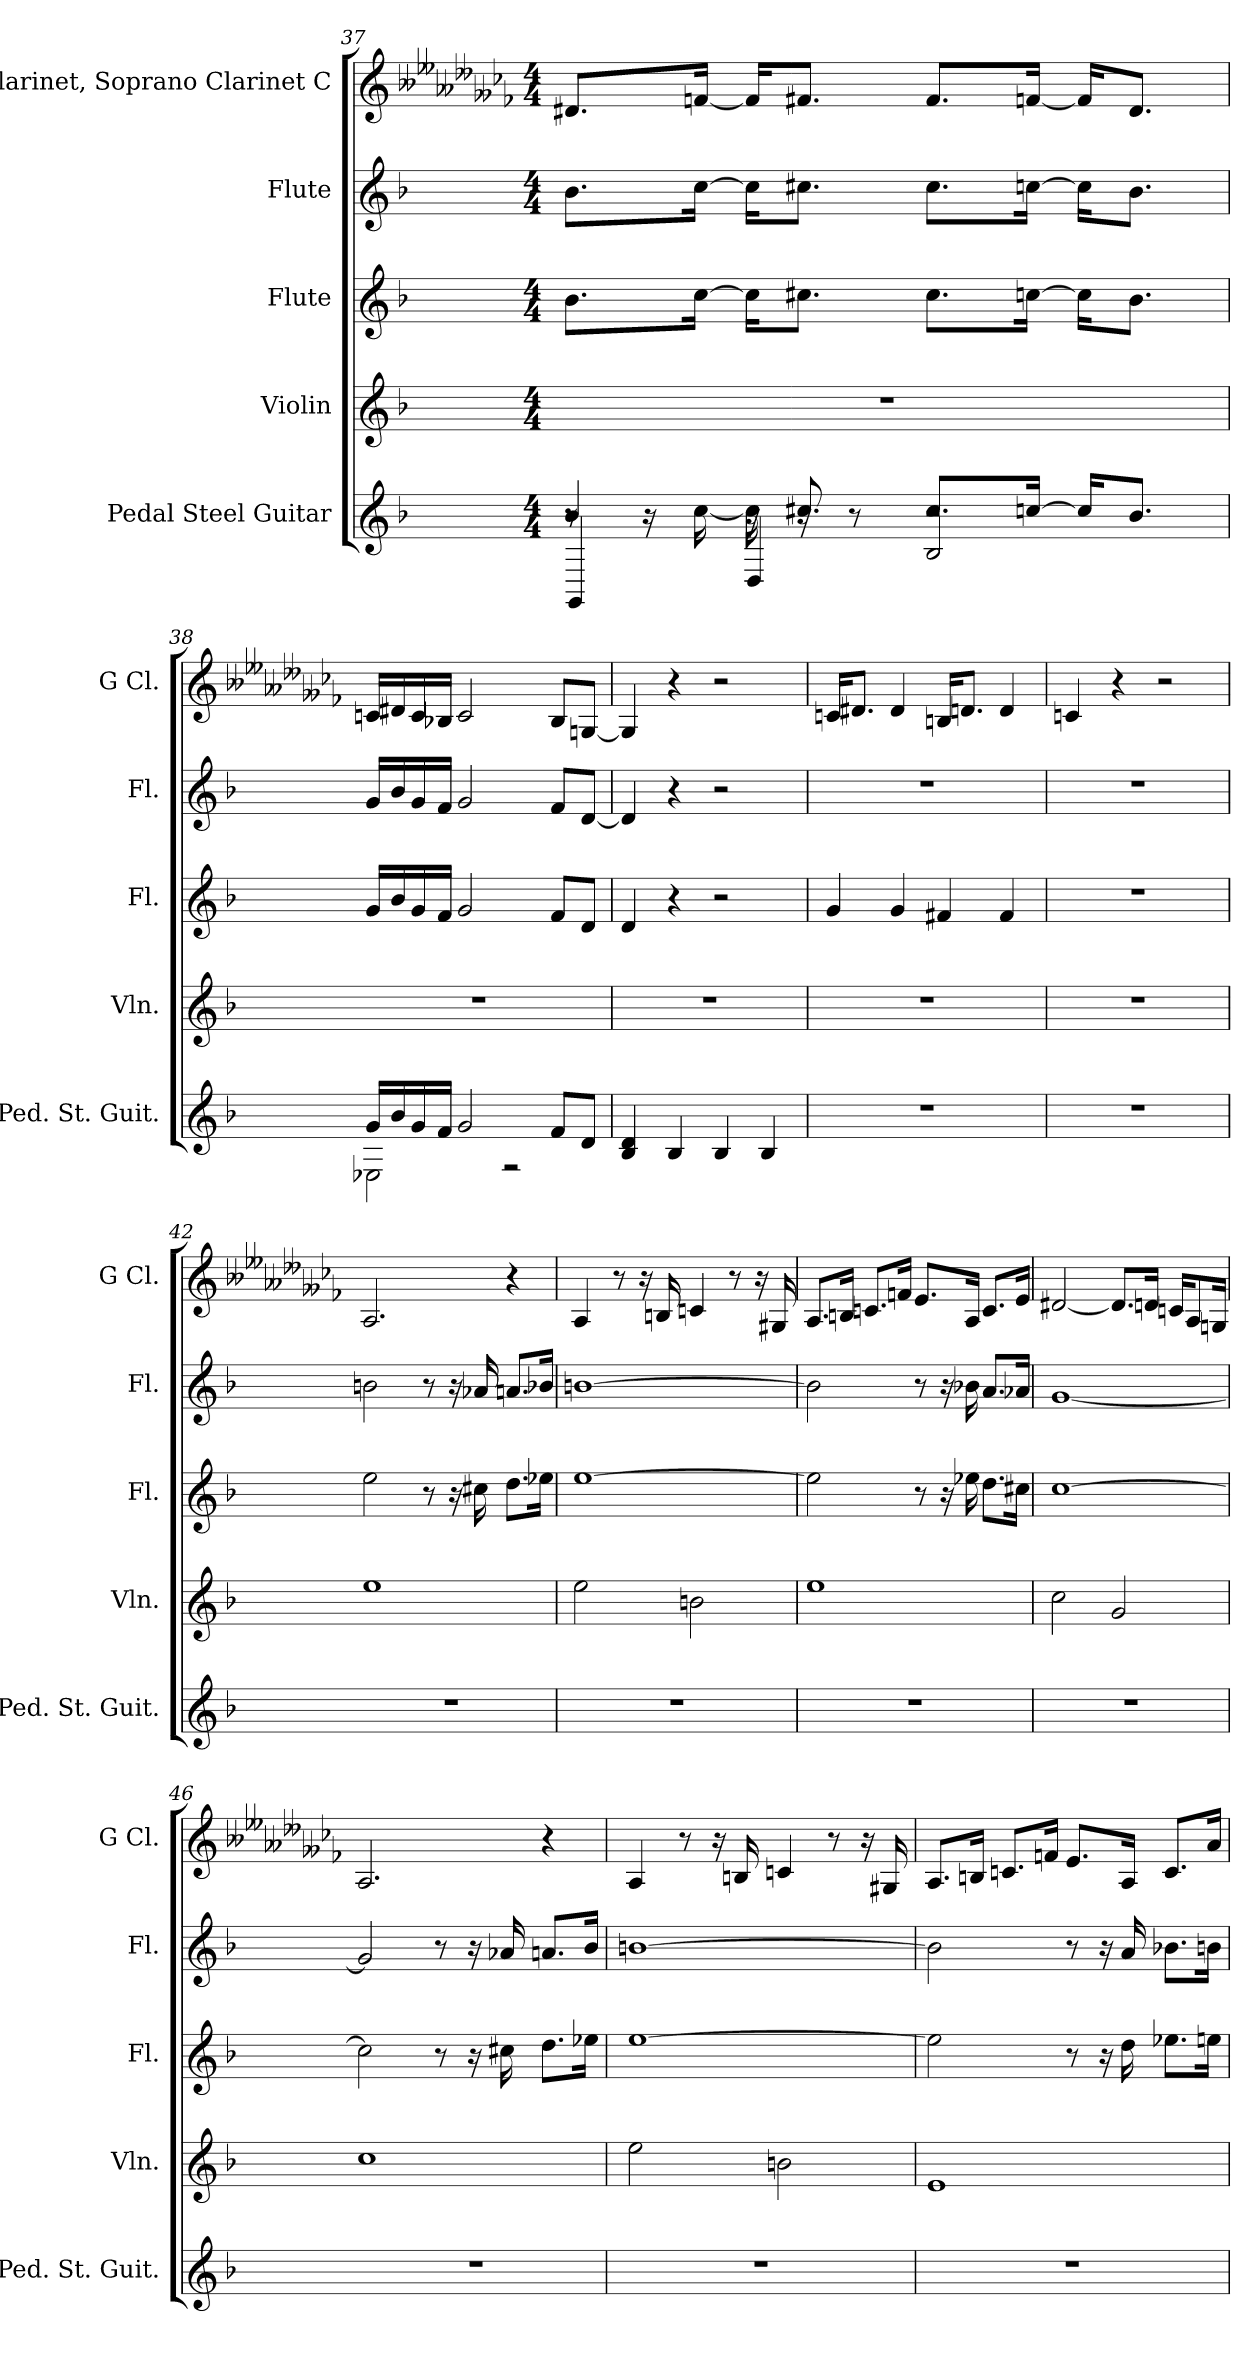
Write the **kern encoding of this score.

**kern	**kern	**kern	**kern	**kern
*part5	*part4	*part3	*part2	*part1
*staff5	*staff4	*staff3	*staff2	*staff1
*I"Pedal Steel Guitar	*I"Violin	*I"Flute	*I"Flute	*I"G Clarinet, Soprano Clarinet C
*I'Ped. St. Guit.	*I'Vln.	*I'Fl.	*I'Fl.	*I'G Cl.
!!LO:PB:g=z
*clefG2	*clefG2	*clefG2	*clefG2	*clefG2
*	*	*	*	*ITrd2c5
*k[b-]	*k[b-]	*k[b-]	*k[b-]	*k[b--e--a--d--g--c-f-]
*M4/4	*M4/4	*M4/4	*M4/4	*M4/4
=37	=37	=37	=37	=37
*^	*	*	*	*
*	*^	*	*	*	*
4b-/	8r	4GG/	1r	8.b-\L	8.b-\L	8.B-X/L
.	16r	.	.	.	.	.
.	[16cc\	.	.	[16cc\Jk	[16cc\Jk	[16d--/Jk
16r	16cc\]	4D/	.	16cc\KL]	16cc\KL]	16d--/KL]
8.cc#X/	16r	.	.	8.cc#X\J	8.cc#X\J	8.d-X/J
.	8r	.	.	.	.	.
8.cc#/L	2r	2B-/	.	8.cc#\L	8.cc#\L	8.d-/L
[16ccn/Jk	.	.	.	[16ccn\Jk	[16ccn\Jk	[16d--X/Jk
16cc/KL]	.	.	.	16cc\KL]	16cc\KL]	16d--/KL]
8.b-/J	.	.	.	8.b-\J	8.b-\J	8.B-/J
*	*v	*v	*	*	*	*
=38	=38	=38	=38	=38	=38
16g/LL	2E-X\	1r	16g/LL	16g/LL	16A--/LL
16b-/	.	.	16b-/	16b-/	16B-X/
16g/	.	.	16g/	16g/	16A--/
16f/JJ	.	.	16f/JJ	16f/JJ	16G--/JJ
2g/	.	.	2g/	2g/	2A--/
.	2r	.	.	.	.
8f/L	.	.	8f/L	8f/L	8G--/L
8d/J	.	.	8d/J	[8d/J	[8E--/J
*v	*v	*	*	*	*
=39	=39	=39	=39	=39
4B-/ 4d/	1r	4d/	4d/]	4E--/]
4B-/	.	4r	4r	4r
4B-/	.	2r	2r	2r
4B-/	.	.	.	.
!!LO:LB:g=z
=40	=40	=40	=40	=40
1r	1r	4g/	1r	16A--/KL
.	.	.	.	8.B-X/J
.	.	4g/	.	4B-/
.	.	4f#X/	.	16G-X/KL
.	.	.	.	8.B--X/J
.	.	4f#/	.	4B--/
=41	=41	=41	=41	=41
1r	1r	1r	1r	4A--/
.	.	.	.	4r
.	.	.	.	2r
=42	=42	=42	=42	=42
1r	1ee	2ee\	2bn\	2.F-/
.	.	8r	8r	.
.	.	16r	16r	.
.	.	16cc#X\	16a-X/	.
.	.	8.dd\L	8.an/L	4r
.	.	16ee-X\Jk	16b-X/Jk	.
=43	=43	=43	=43	=43
1r	2ee\	[1ee	[1bn	4F-/
.	.	.	.	8r
.	.	.	.	16r
.	.	.	.	16G-X/
.	2bn\	.	.	4A--/
.	.	.	.	8r
.	.	.	.	16r
.	.	.	.	16E-X/
!!LO:PB:g=z
=44	=44	=44	=44	=44
1r	1ee	2ee\]	2b\]	8.F-/L
.	.	.	.	16G-X/Jk
.	.	.	.	8.A--/L
.	.	.	.	16d--/Jk
.	.	8r	8r	8.c-/L
.	.	16r	16r	.
.	.	16ee-X\	16b-X\	16F-/Jk
.	.	8.dd\L	8.a/L	8.A--/L
.	.	16cc#X\Jk	16a-X/Jk	16c-/Jk
=45	=45	=45	=45	=45
1r	2cc\	[1cc	[1g	[2B-X/
.	2g/	.	.	8.B-/L]
.	.	.	.	16B--X/Jk
.	.	.	.	16A--/KL
.	.	.	.	8F-/
.	.	.	.	16E--/Jk
=46	=46	=46	=46	=46
1r	1cc	2cc\]	2g/]	2.F-/
.	.	8r	8r	.
.	.	16r	16r	.
.	.	16cc#X\	16a-X/	.
.	.	8.dd\L	8.an/L	4r
.	.	16ee-X\Jk	16b-/Jk	.
!!LO:LB:g=z
=47	=47	=47	=47	=47
1r	2ee\	[1ee	[1bn	4F-/
.	.	.	.	8r
.	.	.	.	16r
.	.	.	.	16G-X/
.	2bn\	.	.	4A--/
.	.	.	.	8r
.	.	.	.	16r
.	.	.	.	16E-X/
=48	=48	=48	=48	=48
1r	1e	2ee\]	2b\]	8.F-/L
.	.	.	.	16G-X/Jk
.	.	.	.	8.A--/L
.	.	.	.	16d--/Jk
.	.	8r	8r	8.c-/L
.	.	16r	16r	.
.	.	16dd\	16a/	16F-/Jk
.	.	8.ee-X\L	8.b-X\L	8.A--/L
.	.	16een\Jk	16bn\Jk	16f-/Jk
=	=	=	=	=
*-	*-	*-	*-	*-
